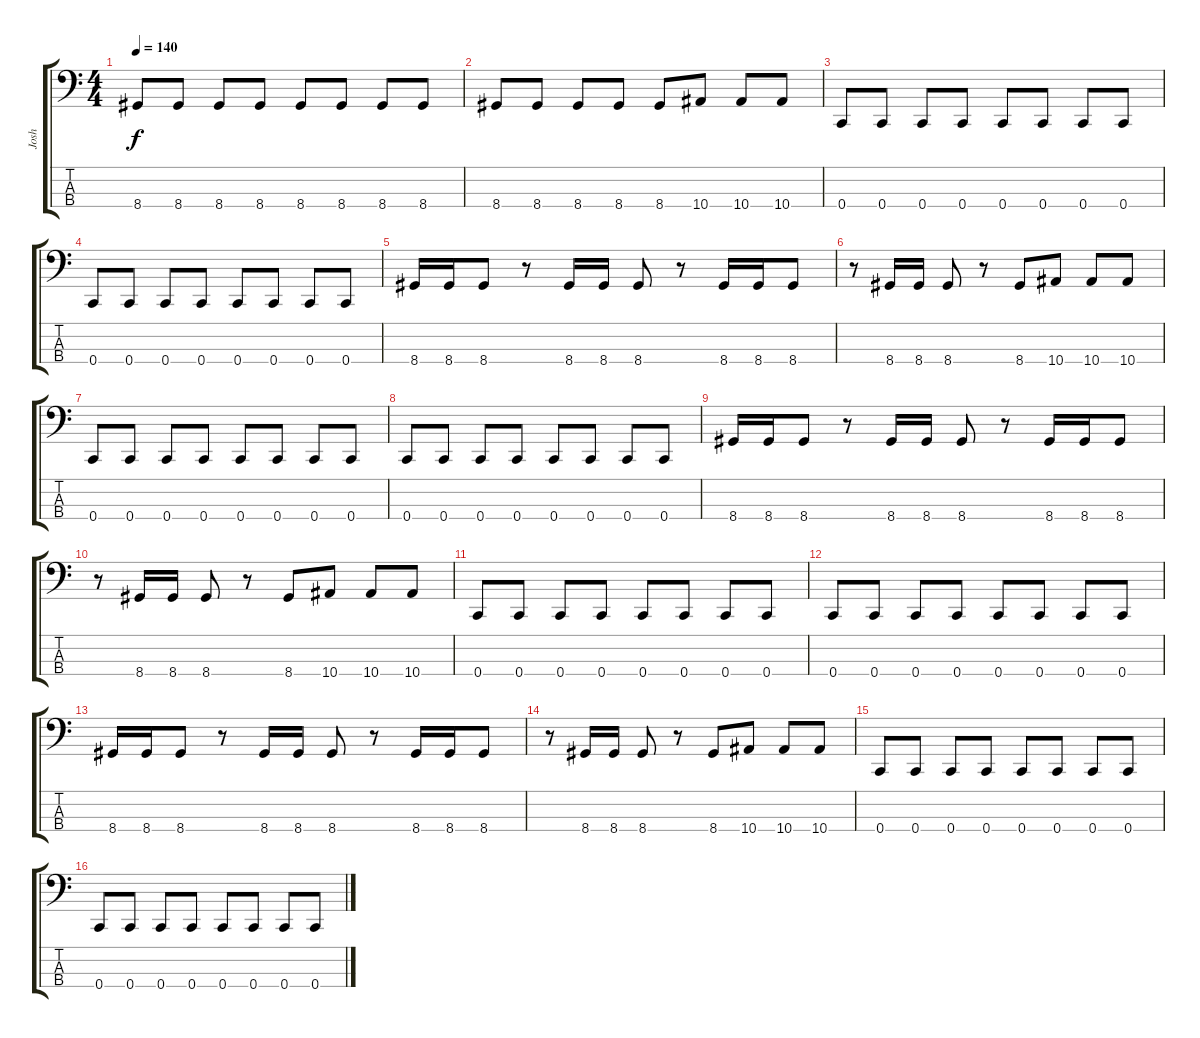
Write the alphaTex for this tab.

\track ("Josh" "Josh") {instrument electricbasspick}
\staff {score tabs}
\tuning (F2 C2 G1 C1) {hide}
\ts (4 4)
\tempo 140
\clef f4
\ks c
8.4.8{dy f} 8.4.8 8.4.8 8.4.8 8.4.8 8.4.8 8.4.8 8.4.8 |
8.4.8 8.4.8 8.4.8 8.4.8 8.4.8 10.4.8 10.4.8 10.4.8 |
0.4.8 0.4.8 0.4.8 0.4.8 0.4.8 0.4.8 0.4.8 0.4.8 |
0.4.8 0.4.8 0.4.8 0.4.8 0.4.8 0.4.8 0.4.8 0.4.8 |
8.4.16 8.4.16 8.4.8 r.8 8.4.16 8.4.16 8.4.8 r.8 8.4.16 8.4.16 8.4.8 |
r.8 8.4.16 8.4.16 8.4.8 r.8 8.4.8 10.4.8 10.4.8 10.4.8 |
0.4.8 0.4.8 0.4.8 0.4.8 0.4.8 0.4.8 0.4.8 0.4.8 |
0.4.8 0.4.8 0.4.8 0.4.8 0.4.8 0.4.8 0.4.8 0.4.8 |
8.4.16 8.4.16 8.4.8 r.8 8.4.16 8.4.16 8.4.8 r.8 8.4.16 8.4.16 8.4.8 |
r.8 8.4.16 8.4.16 8.4.8 r.8 8.4.8 10.4.8 10.4.8 10.4.8 |
0.4.8 0.4.8 0.4.8 0.4.8 0.4.8 0.4.8 0.4.8 0.4.8 |
0.4.8 0.4.8 0.4.8 0.4.8 0.4.8 0.4.8 0.4.8 0.4.8 |
8.4.16 8.4.16 8.4.8 r.8 8.4.16 8.4.16 8.4.8 r.8 8.4.16 8.4.16 8.4.8 |
r.8 8.4.16 8.4.16 8.4.8 r.8 8.4.8 10.4.8 10.4.8 10.4.8 |
0.4.8 0.4.8 0.4.8 0.4.8 0.4.8 0.4.8 0.4.8 0.4.8 |
0.4.8 0.4.8 0.4.8 0.4.8 0.4.8 0.4.8 0.4.8 0.4.8
